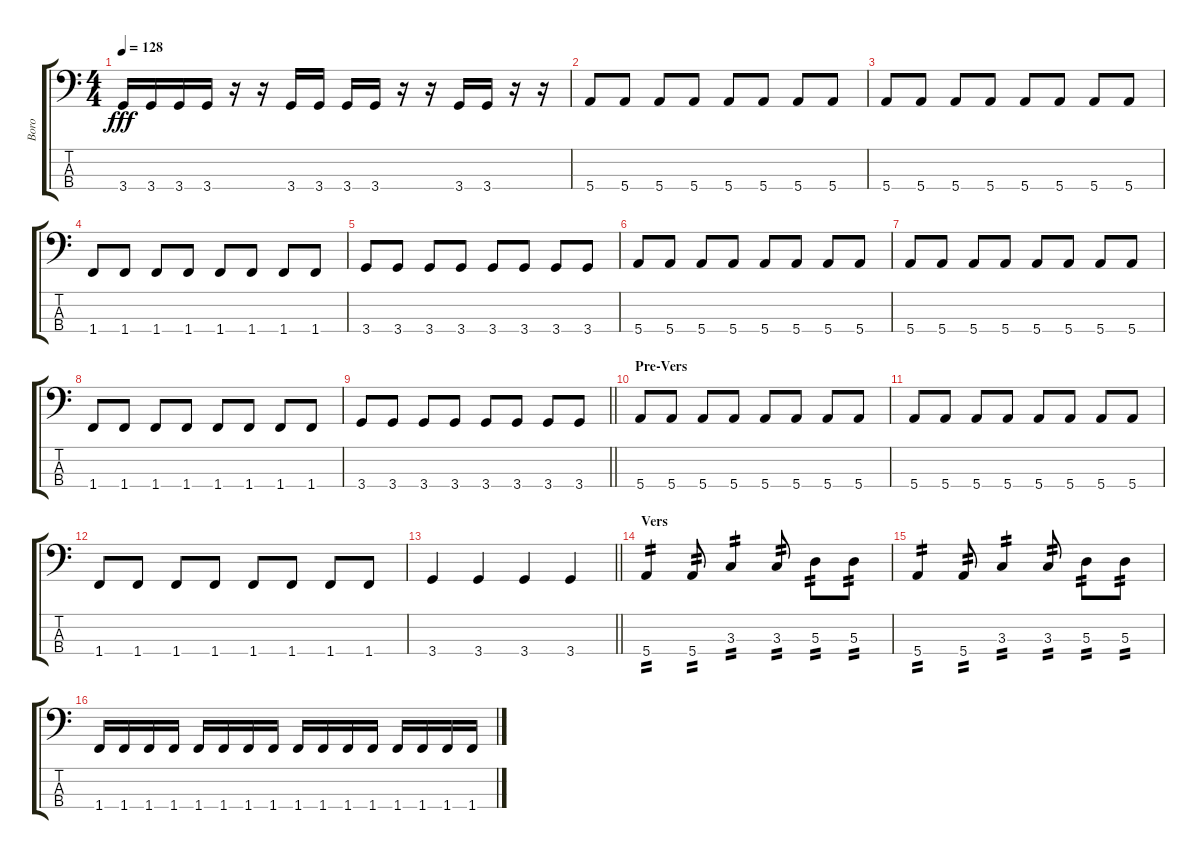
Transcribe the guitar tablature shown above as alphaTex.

\track ("Boro" "Boro") {instrument electricbassfinger}
\staff {score tabs}
\tuning (G2 D2 A1 E1) {hide}
\ts (4 4)
\tempo 128
\clef f4
\ks c
3.4.16{dy fff} 3.4.16 3.4.16 3.4.16 r.16 r.16 3.4.16 3.4.16 3.4.16 3.4.16 r.16 r.16 3.4.16 3.4.16 r.16 r.16 |
5.4.8 5.4.8 5.4.8 5.4.8 5.4.8 5.4.8 5.4.8 5.4.8 |
5.4.8 5.4.8 5.4.8 5.4.8 5.4.8 5.4.8 5.4.8 5.4.8 |
1.4.8 1.4.8 1.4.8 1.4.8 1.4.8 1.4.8 1.4.8 1.4.8 |
3.4.8 3.4.8 3.4.8 3.4.8 3.4.8 3.4.8 3.4.8 3.4.8 |
5.4.8 5.4.8 5.4.8 5.4.8 5.4.8 5.4.8 5.4.8 5.4.8 |
5.4.8 5.4.8 5.4.8 5.4.8 5.4.8 5.4.8 5.4.8 5.4.8 |
1.4.8 1.4.8 1.4.8 1.4.8 1.4.8 1.4.8 1.4.8 1.4.8 |
\barLineRight lightlight
3.4.8 3.4.8 3.4.8 3.4.8 3.4.8 3.4.8 3.4.8 3.4.8 |
\section ("" "Pre-Vers")
5.4.8 5.4.8 5.4.8 5.4.8 5.4.8 5.4.8 5.4.8 5.4.8 |
5.4.8 5.4.8 5.4.8 5.4.8 5.4.8 5.4.8 5.4.8 5.4.8 |
1.4.8 1.4.8 1.4.8 1.4.8 1.4.8 1.4.8 1.4.8 1.4.8 |
\barLineRight lightlight
3.4.4 3.4.4 3.4.4 3.4.4 |
\section ("" "Vers")
5.4.4{tp 2} 5.4.8{tp 2} 3.3.4{tp 2} 3.3.8{tp 2} 5.3.8{tp 2} 5.3.8{tp 2} |
5.4.4{tp 2} 5.4.8{tp 2} 3.3.4{tp 2} 3.3.8{tp 2} 5.3.8{tp 2} 5.3.8{tp 2} |
1.4.16 1.4.16 1.4.16 1.4.16 1.4.16 1.4.16 1.4.16 1.4.16 1.4.16 1.4.16 1.4.16 1.4.16 1.4.16 1.4.16 1.4.16 1.4.16
